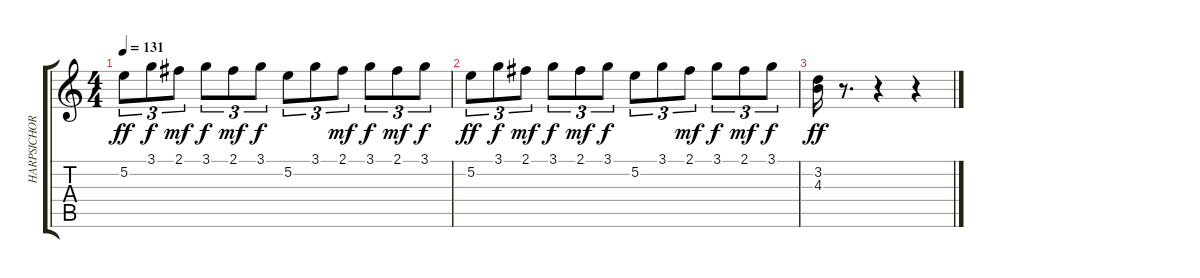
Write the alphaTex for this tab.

\track ("HARPSICHORD (tuned up 1 Oct) - melody" "HARPSICHOR") {instrument harpsichord}
\staff {score tabs}
\tuning (E5 B4 G4 D4 A3 E3) {hide}
\ts (4 4)
\tempo 131
\clef g2
\ks c
5.2.8{tu (3 2) dy ff} 3.1.8{tu (3 2) dy f} 2.1.8{tu (3 2) dy mf} 3.1.8{tu (3 2) dy f} 2.1.8{tu (3 2) dy mf} 3.1.8{tu (3 2) dy f} 5.2.8{tu (3 2)} 3.1.8{tu (3 2)} 2.1.8{tu (3 2) dy mf} 3.1.8{tu (3 2) dy f} 2.1.8{tu (3 2) dy mf} 3.1.8{tu (3 2) dy f} |
5.2.8{tu (3 2) dy ff} 3.1.8{tu (3 2) dy f} 2.1.8{tu (3 2) dy mf} 3.1.8{tu (3 2) dy f} 2.1.8{tu (3 2) dy mf} 3.1.8{tu (3 2) dy f} 5.2.8{tu (3 2)} 3.1.8{tu (3 2)} 2.1.8{tu (3 2) dy mf} 3.1.8{tu (3 2) dy f} 2.1.8{tu (3 2) dy mf} 3.1.8{tu (3 2) dy f} |
(3.2 4.3).16{dy ff} r.8{d} r.4 r.4
